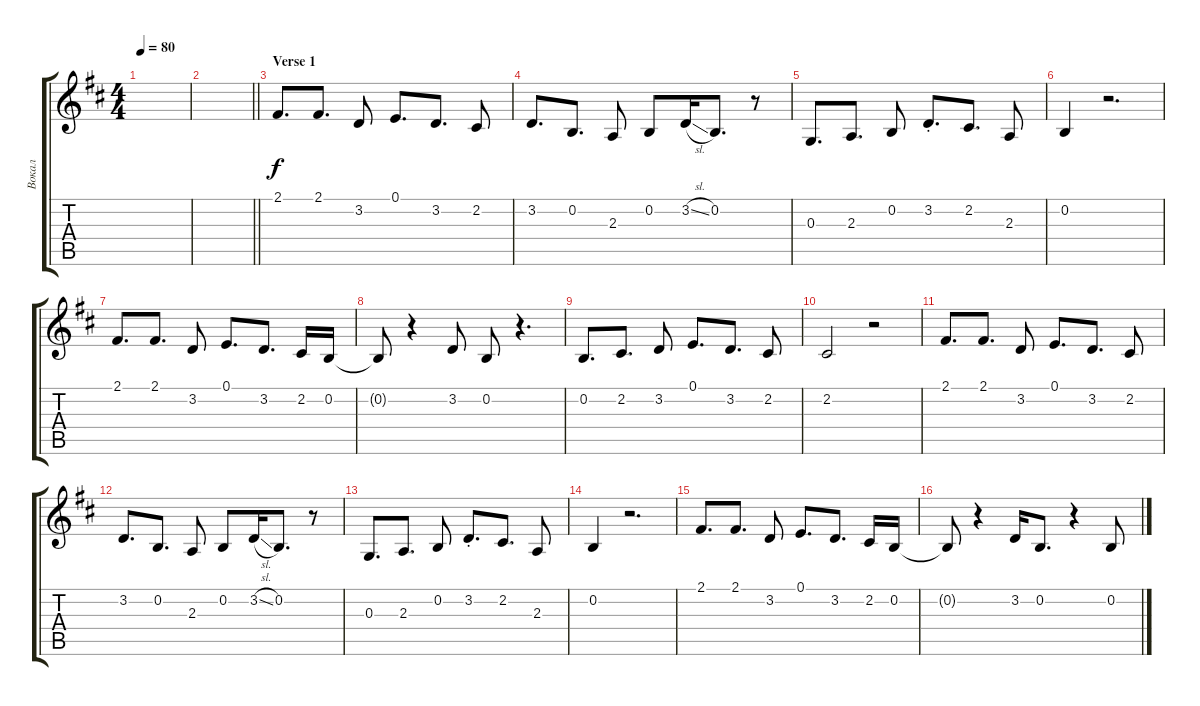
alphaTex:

\track ("Вокал" "Вокал") {instrument trumpet}
\staff {score tabs}
\tuning (E4 B3 G3 D3 A2 E2) {hide}
\ts (4 4)
\tempo 80
\clef g2
\ks bminor
|
\barLineRight lightlight
|
\section ("" "Verse 1")
2.1.8{d} 2.1.8{d} 3.2.8 0.1.8{d} 3.2.8{d} 2.2.8 |
3.2.8{d} 0.2.8{d} 2.3.8 0.2.8 3.2{sl}.16 0.2.8{d} r.8 |
0.3.8{d} 2.3.8{d} 0.2.8 3.2{st}.8{d} 2.2.8{d} 2.3.8 |
0.2.4 r.2{d} |
2.1.8{d} 2.1.8{d} 3.2.8 0.1.8{d} 3.2.8{d} 2.2.16 0.2.16 |
0.2{t}.8 r.4 3.2.8 0.2.8 r.4{d} |
0.2.8{d} 2.2.8{d} 3.2.8 0.1.8{d} 3.2.8{d} 2.2.8 |
2.2.2 r.2 |
2.1.8{d} 2.1.8{d} 3.2.8 0.1.8{d} 3.2.8{d} 2.2.8 |
3.2.8{d} 0.2.8{d} 2.3.8 0.2.8 3.2{sl}.16 0.2.8{d} r.8 |
0.3.8{d} 2.3.8{d} 0.2.8 3.2{st}.8{d} 2.2.8{d} 2.3.8 |
0.2.4 r.2{d} |
2.1.8{d} 2.1.8{d} 3.2.8 0.1.8{d} 3.2.8{d} 2.2.16 0.2.16 |
0.2{t}.8 r.4 3.2.16 0.2.8{d} r.4 0.2.8
